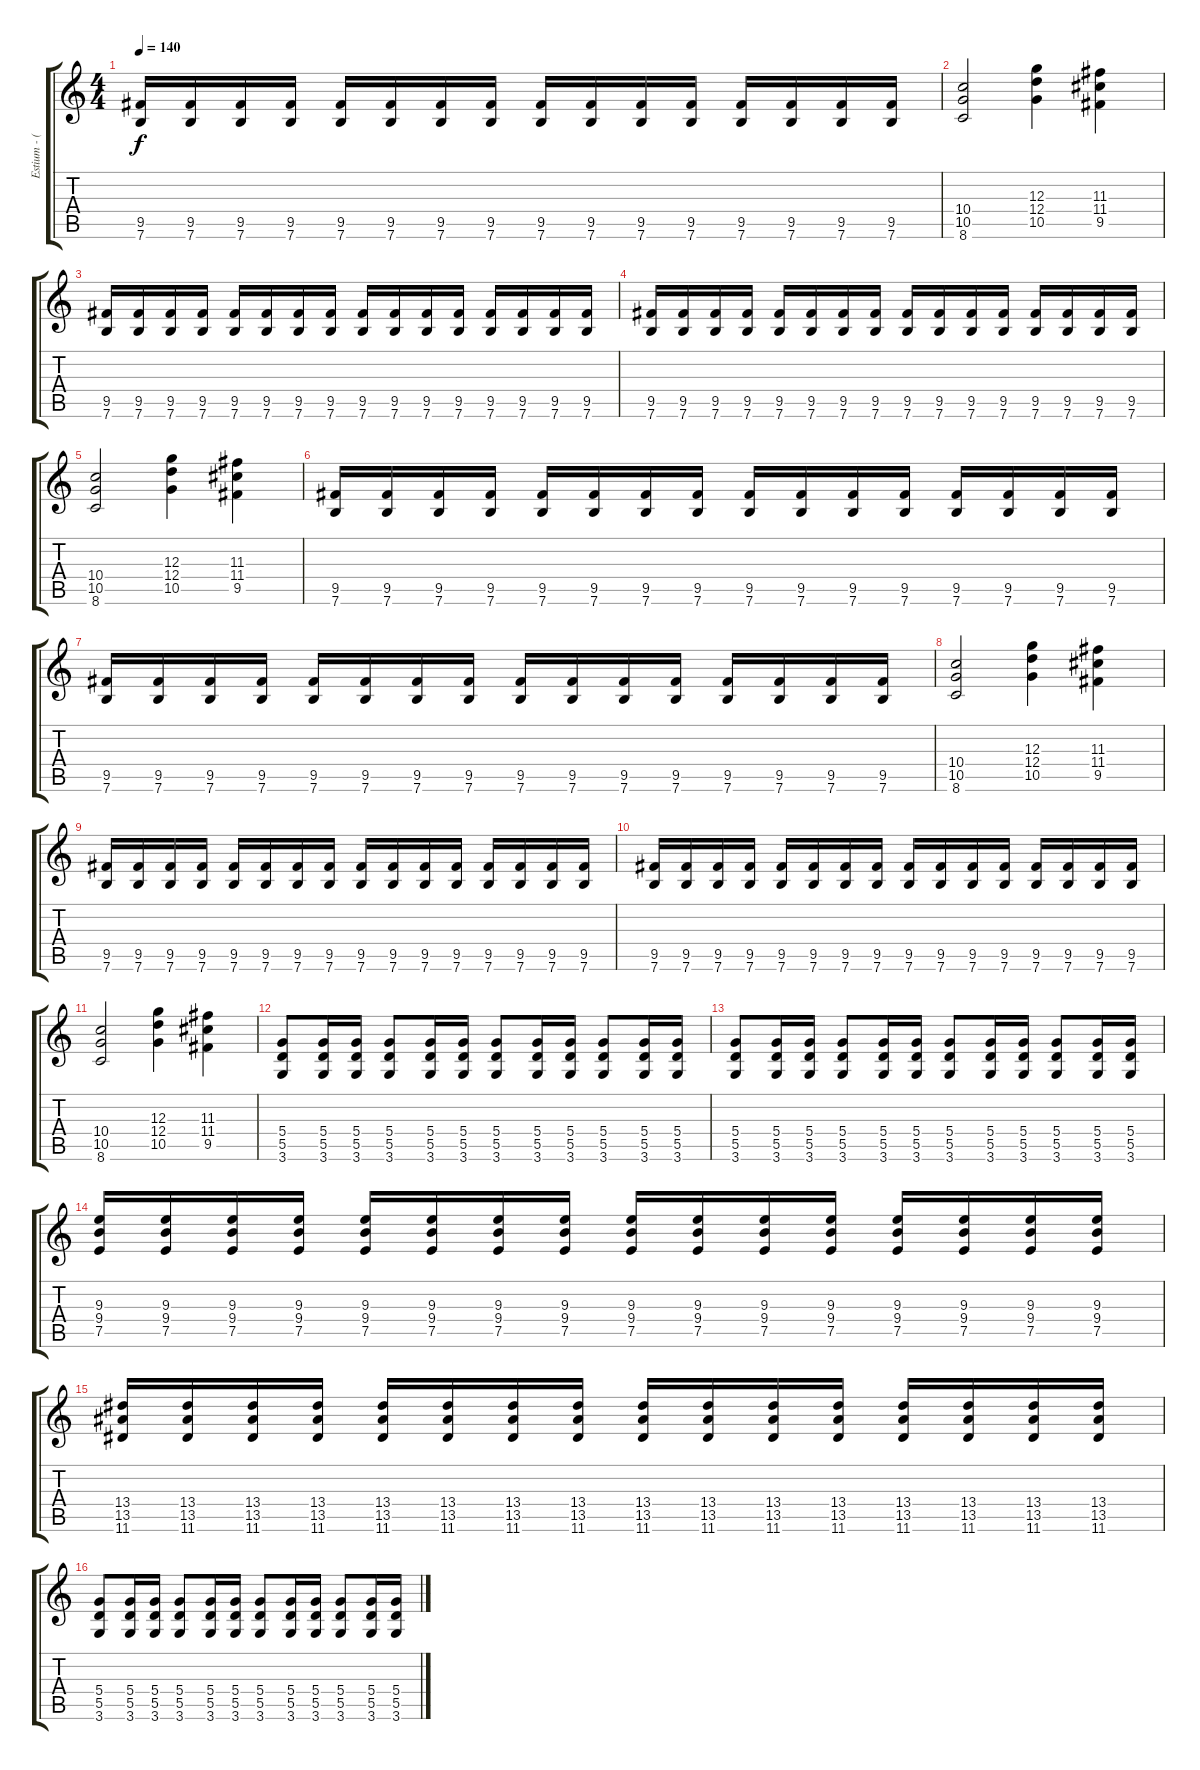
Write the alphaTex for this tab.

\track ("Estium - (Backing Guitars)" "Estium - (") {instrument distortionguitar}
\staff {score tabs}
\tuning (E4 B3 G3 D3 A2 E2) {hide}
\ts (4 4)
\tempo 140
\clef g2
\ks c
(9.5 7.6).16{dy f} (9.5 7.6).16 (9.5 7.6).16 (9.5 7.6).16 (9.5 7.6).16 (9.5 7.6).16 (9.5 7.6).16 (9.5 7.6).16 (9.5 7.6).16 (9.5 7.6).16 (9.5 7.6).16 (9.5 7.6).16 (9.5 7.6).16 (9.5 7.6).16 (9.5 7.6).16 (9.5 7.6).16 |
(10.4 10.5 8.6).2 (12.3 12.4 10.5).4 (11.3 11.4 9.5).4 |
(9.5 7.6).16 (9.5 7.6).16 (9.5 7.6).16 (9.5 7.6).16 (9.5 7.6).16 (9.5 7.6).16 (9.5 7.6).16 (9.5 7.6).16 (9.5 7.6).16 (9.5 7.6).16 (9.5 7.6).16 (9.5 7.6).16 (9.5 7.6).16 (9.5 7.6).16 (9.5 7.6).16 (9.5 7.6).16 |
(9.5 7.6).16 (9.5 7.6).16 (9.5 7.6).16 (9.5 7.6).16 (9.5 7.6).16 (9.5 7.6).16 (9.5 7.6).16 (9.5 7.6).16 (9.5 7.6).16 (9.5 7.6).16 (9.5 7.6).16 (9.5 7.6).16 (9.5 7.6).16 (9.5 7.6).16 (9.5 7.6).16 (9.5 7.6).16 |
(10.4 10.5 8.6).2 (12.3 12.4 10.5).4 (11.3 11.4 9.5).4 |
(9.5 7.6).16 (9.5 7.6).16 (9.5 7.6).16 (9.5 7.6).16 (9.5 7.6).16 (9.5 7.6).16 (9.5 7.6).16 (9.5 7.6).16 (9.5 7.6).16 (9.5 7.6).16 (9.5 7.6).16 (9.5 7.6).16 (9.5 7.6).16 (9.5 7.6).16 (9.5 7.6).16 (9.5 7.6).16 |
(9.5 7.6).16 (9.5 7.6).16 (9.5 7.6).16 (9.5 7.6).16 (9.5 7.6).16 (9.5 7.6).16 (9.5 7.6).16 (9.5 7.6).16 (9.5 7.6).16 (9.5 7.6).16 (9.5 7.6).16 (9.5 7.6).16 (9.5 7.6).16 (9.5 7.6).16 (9.5 7.6).16 (9.5 7.6).16 |
(10.4 10.5 8.6).2 (12.3 12.4 10.5).4 (11.3 11.4 9.5).4 |
(9.5 7.6).16 (9.5 7.6).16 (9.5 7.6).16 (9.5 7.6).16 (9.5 7.6).16 (9.5 7.6).16 (9.5 7.6).16 (9.5 7.6).16 (9.5 7.6).16 (9.5 7.6).16 (9.5 7.6).16 (9.5 7.6).16 (9.5 7.6).16 (9.5 7.6).16 (9.5 7.6).16 (9.5 7.6).16 |
(9.5 7.6).16 (9.5 7.6).16 (9.5 7.6).16 (9.5 7.6).16 (9.5 7.6).16 (9.5 7.6).16 (9.5 7.6).16 (9.5 7.6).16 (9.5 7.6).16 (9.5 7.6).16 (9.5 7.6).16 (9.5 7.6).16 (9.5 7.6).16 (9.5 7.6).16 (9.5 7.6).16 (9.5 7.6).16 |
(10.4 10.5 8.6).2 (12.3 12.4 10.5).4 (11.3 11.4 9.5).4 |
(5.4 5.5 3.6).8 (5.4 5.5 3.6).16 (5.4 5.5 3.6).16 (5.4 5.5 3.6).8 (5.4 5.5 3.6).16 (5.4 5.5 3.6).16 (5.4 5.5 3.6).8 (5.4 5.5 3.6).16 (5.4 5.5 3.6).16 (5.4 5.5 3.6).8 (5.4 5.5 3.6).16 (5.4 5.5 3.6).16 |
(5.4 5.5 3.6).8 (5.4 5.5 3.6).16 (5.4 5.5 3.6).16 (5.4 5.5 3.6).8 (5.4 5.5 3.6).16 (5.4 5.5 3.6).16 (5.4 5.5 3.6).8 (5.4 5.5 3.6).16 (5.4 5.5 3.6).16 (5.4 5.5 3.6).8 (5.4 5.5 3.6).16 (5.4 5.5 3.6).16 |
(9.3 9.4 7.5).16 (9.3 9.4 7.5).16 (9.3 9.4 7.5).16 (9.3 9.4 7.5).16 (9.3 9.4 7.5).16 (9.3 9.4 7.5).16 (9.3 9.4 7.5).16 (9.3 9.4 7.5).16 (9.3 9.4 7.5).16 (9.3 9.4 7.5).16 (9.3 9.4 7.5).16 (9.3 9.4 7.5).16 (9.3 9.4 7.5).16 (9.3 9.4 7.5).16 (9.3 9.4 7.5).16 (9.3 9.4 7.5).16 |
(13.4 13.5 11.6).16 (13.4 13.5 11.6).16 (13.4 13.5 11.6).16 (13.4 13.5 11.6).16 (13.4 13.5 11.6).16 (13.4 13.5 11.6).16 (13.4 13.5 11.6).16 (13.4 13.5 11.6).16 (13.4 13.5 11.6).16 (13.4 13.5 11.6).16 (13.4 13.5 11.6).16 (13.4 13.5 11.6).16 (13.4 13.5 11.6).16 (13.4 13.5 11.6).16 (13.4 13.5 11.6).16 (13.4 13.5 11.6).16 |
(5.4 5.5 3.6).8 (5.4 5.5 3.6).16 (5.4 5.5 3.6).16 (5.4 5.5 3.6).8 (5.4 5.5 3.6).16 (5.4 5.5 3.6).16 (5.4 5.5 3.6).8 (5.4 5.5 3.6).16 (5.4 5.5 3.6).16 (5.4 5.5 3.6).8 (5.4 5.5 3.6).16 (5.4 5.5 3.6).16
